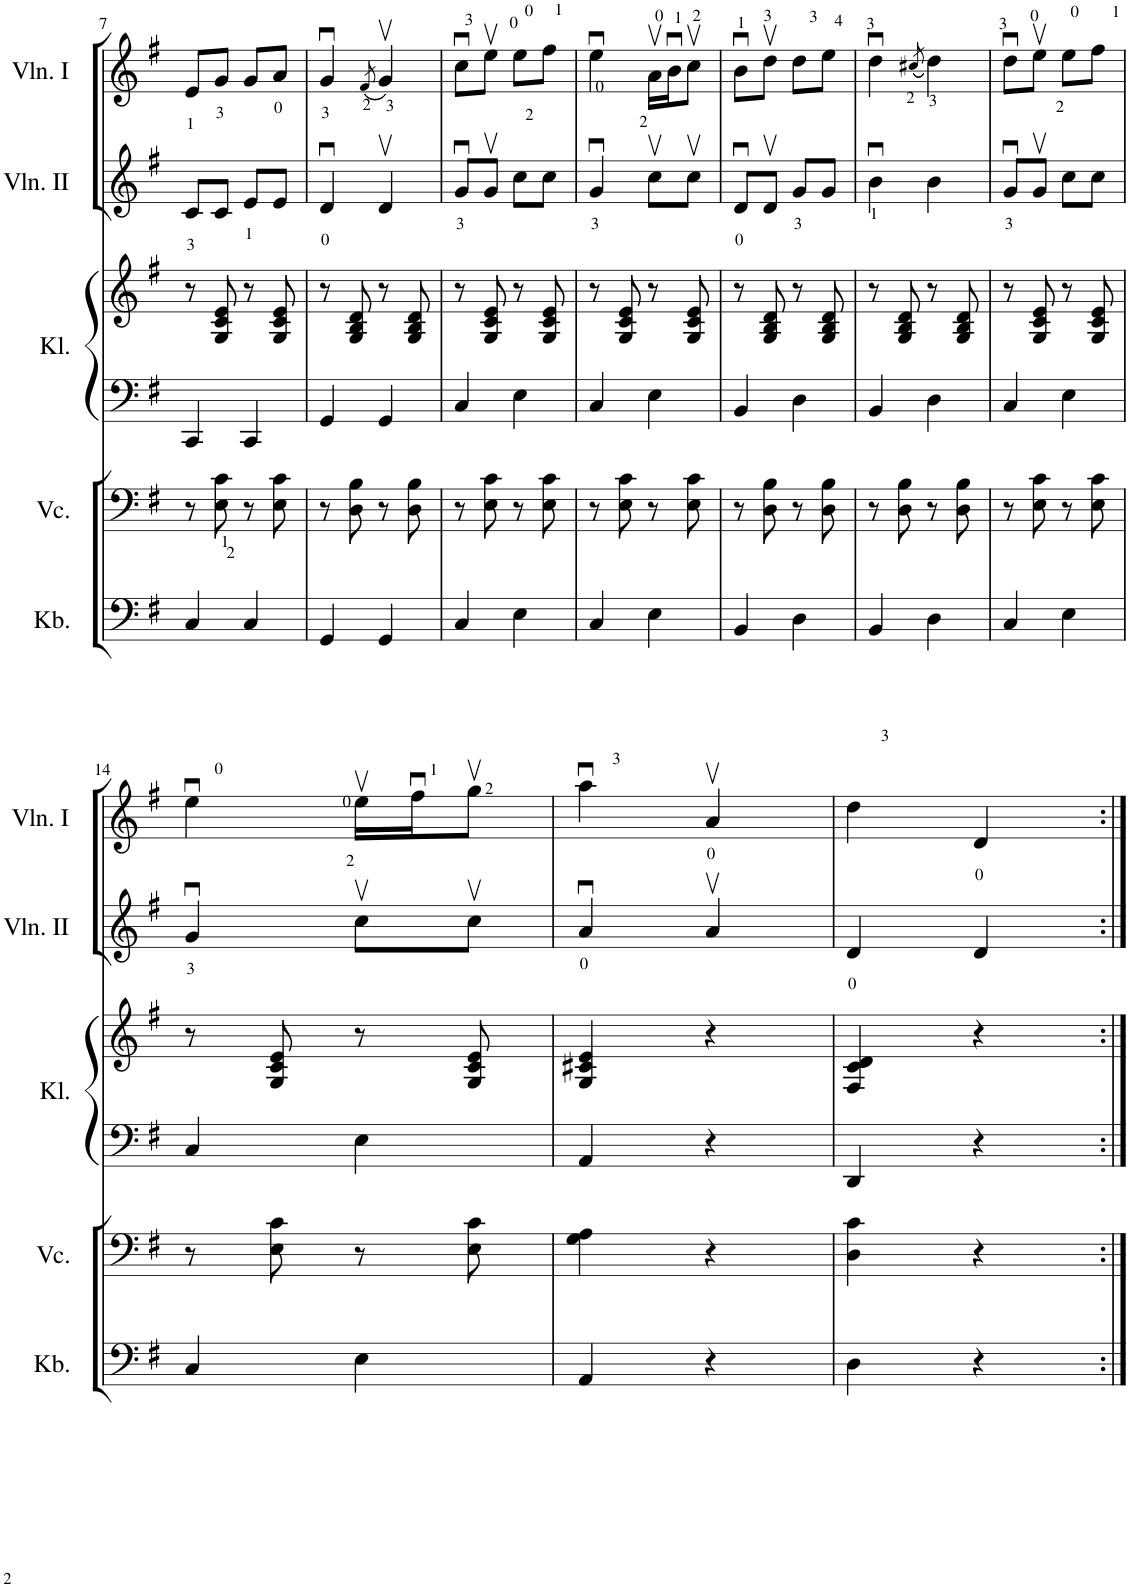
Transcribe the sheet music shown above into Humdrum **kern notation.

**kern	**kern	**kern	**kern	**kern	**kern
*part5	*part4	*part3	*part3	*part2	*part1
*staff6	*staff5	*staff4	*staff3	*staff2	*staff1
*I"Bass / Cello II	*I"Violoncello	*I"Klavier	*	*I"Violine II	*I"Violine I
*	*I'Vc.	*I'Kl.	*	*I'Vln. II	*I'Vln. I
!!LO:PB:g=z
*clefF4	*clefF4	*clefF4	*clefG2	*clefG2	*clefG2
*Trd7c12	*	*	*	*	*
*k[f#]	*k[f#]	*k[f#]	*k[f#]	*k[f#]	*k[f#]
*G:	*G:	*G:	*G:	*G:	*G:
*M2/4	*M2/4	*M2/4	*M2/4	*M2/4	*M2/4
=7	=7	=7	=7	=7	=7
4C/	8r	4CC/	8r	8c/L	8e/L
.	8E\< 8c\<	.	8G/ 8c/ 8e/	8c/J	8g/J
4C/	8r	4CC/	8r	8e/L	8g/L
.	8E\ 8c\	.	8G/ 8c/ 8e/	8e/J	8a/J
=8	=8	=8	=8	=8	=8
4GG/	8r	4GG/	8r	4du/	4gu/
.	8D\ 8B\	.	8G/ 8B/ 8d/	.	.
.	.	.	.	.	(8qf#/
4GG/	8r	4GG/	8r	4dv/	4gv/)
.	8D\ 8B\	.	8G/ 8B/ 8d/	.	.
=9	=9	=9	=9	=9	=9
4C/	8r	4C/	8r	8gu/L	8ccu\L
.	8E\ 8c\	.	8G/ 8c/ 8e/	8gv/J	8eev\J
4E\	8r	4E\	8r	8cc\L	8ee\L
.	8E\ 8c\	.	8G/ 8c/ 8e/	8cc\J	8ff#\J
=10	=10	=10	=10	=10	=10
4C/	8r	4C/	8r	4gu/	4eeu\
.	8E\ 8c\	.	8G/ 8c/ 8e/	.	.
4E\	8r	4E\	8r	8ccv\L	16av\LL
.	.	.	.	.	16bu\J
.	8E\ 8c\	.	8G/ 8c/ 8e/	8ccv\J	8ccv\J
=11	=11	=11	=11	=11	=11
4BB/	8r	4BB/	8r	8du/L	8bu\L
.	8D\ 8B\	.	8G/ 8B/ 8d/	8dv/J	8ddv\J
4D\	8r	4D\	8r	8g/L	8dd\L
.	8D\ 8B\	.	8G/ 8B/ 8d/	8g/J	8ee\J
=12	=12	=12	=12	=12	=12
4BB/	8r	4BB/	8r	4bu\	4ddu\
.	8D\ 8B\	.	8G/ 8B/ 8d/	.	.
.	.	.	.	.	(8qcc#X/
4D\	8r	4D\	8r	4b\	4dd\)
.	8D\ 8B\	.	8G/ 8B/ 8d/	.	.
=13	=13	=13	=13	=13	=13
4C/	8r	4C/	8r	8gu/L	8ddu\L
.	8E\ 8c\	.	8G/ 8c/ 8e/	8gv/J	8eev\J
4E\	8r	4E\	8r	8cc\L	8ee\L
.	8E\ 8c\	.	8G/ 8c/ 8e/	8cc\J	8ff#\J
!!LO:LB:g=z
=14	=14	=14	=14	=14	=14
4C/	8r	4C/	8r	4gu/	4eeu\
.	8E\ 8c\	.	8G/ 8c/ 8e/	.	.
4E\	8r	4E\	8r	8ccv\L	16eev\LL
.	.	.	.	.	16ff#u\J
.	8E\ 8c\	.	8G/ 8c/ 8e/	8ccv\J	8ggv\J
=15	=15	=15	=15	=15	=15
4AA/	4G\ 4A\	4AA/	4G/ 4c#X/ 4e/	4au/	4aau\
4r	4r	4r	4r	4av/	4av/
=16	=16	=16	=16	=16	=16
4D\	4D\ 4c\	4DD/	4F#/ 4c/ 4d/	4d/	4dd\
4r	4r	4r	4r	4d/	4d/
=:|!	=:|!	=:|!	=:|!	=:|!	=:|!
*-	*-	*-	*-	*-	*-
